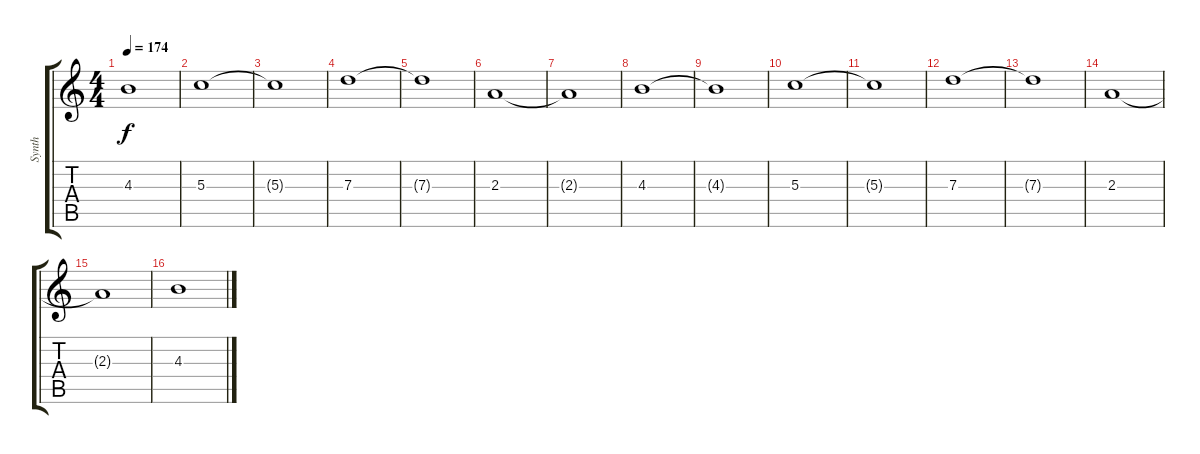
\track ("Synth" "Synth") {instrument synthstrings1}
\staff {score tabs}
\tuning (E5 B4 G4 D4 A3 E3) {hide}
\ts (4 4)
\tempo 174
\clef g2
\ks c
4.3{t}.1{dy f} |
5.3.1 |
5.3{t}.1 |
7.3.1 |
7.3{t}.1 |
2.3.1 |
2.3{t}.1 |
4.3.1 |
4.3{t}.1 |
5.3.1 |
5.3{t}.1 |
7.3.1 |
7.3{t}.1 |
2.3.1 |
2.3{t}.1 |
4.3.1
